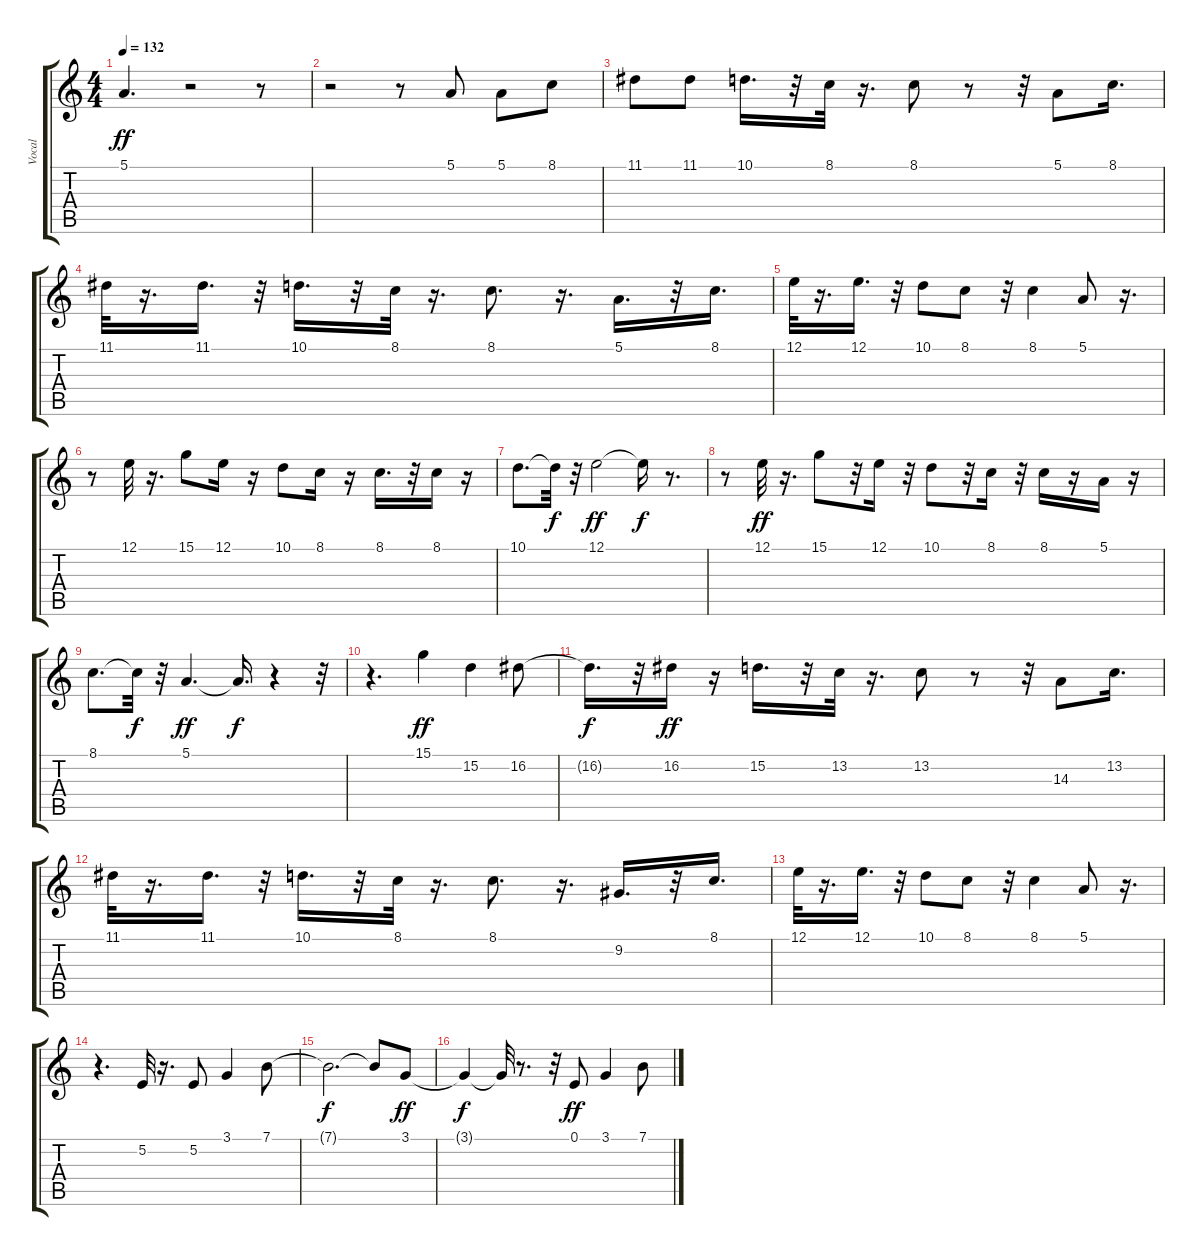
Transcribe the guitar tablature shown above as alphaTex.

\track ("Vocal" "Vocal") {instrument panflute}
\staff {score tabs}
\tuning (E4 B3 G3 D3 A2 E2) {hide}
\ts (4 4)
\tempo 132
\clef g2
\ks c
5.1.4{d dy ff} r.2 r.8 |
r.2 r.8 5.1.8 5.1.8 8.1.8 |
11.1.8 11.1.8 10.1.16{d} r.32 8.1.32 r.16{d} 8.1.8 r.8 r.32 5.1.8 8.1.16{d} |
11.1.32 r.16{d} 11.1.16{d} r.32 10.1.16{d} r.32 8.1.32 r.16{d} 8.1.8{d} r.16{d} 5.1.16{d} r.32 8.1.16{d} |
12.1.32 r.16{d} 12.1.16{d} r.32 10.1.8 8.1.8 r.32 8.1.4 5.1.8 r.16{d} |
r.8 12.1.32 r.16{d} 15.1.8 12.1.16 r.16 10.1.8 8.1.16 r.16 8.1.16{d} r.32 8.1.16 r.16 |
10.1.8{d} 10.1{t}.32{dy f} r.32 12.1.2{dy ff} 12.1{t}.16{dy f} r.8{d} |
r.8 12.1.32{dy ff} r.16{d} 15.1.8 r.32 12.1.16 r.32 10.1.8 r.32 8.1.16 r.32 8.1.16 r.16 5.1.16 r.16 |
8.1.8{d} 8.1{t}.32{dy f} r.32 5.1.4{d dy ff} 5.1{t}.16{d dy f} r.4 r.32 |
r.4{d} 15.1.4{dy ff} 15.2.4 16.2.8 |
16.2{t}.16{d dy f} r.32 16.2.16{dy ff} r.16 15.2.16{d} r.32 13.2.32 r.16{d} 13.2.8 r.8 r.32 14.3.8 13.2.16{d} |
11.1.32 r.16{d} 11.1.16{d} r.32 10.1.16{d} r.32 8.1.32 r.16{d} 8.1.8{d} r.16{d} 9.2.16{d} r.32 8.1.16{d} |
12.1.32 r.16{d} 12.1.16{d} r.32 10.1.8 8.1.8 r.32 8.1.4 5.1.8 r.16{d} |
r.4{d} 5.2.32 r.16{d} 5.2.8 3.1.4 7.1.8 |
7.1{t}.2{d dy f} 7.1{t}.8 3.1.8{dy ff} |
3.1{t}.4{dy f} 3.1{t}.32 r.8{d} r.32 0.1.8{dy ff} 3.1.4 7.1.8
